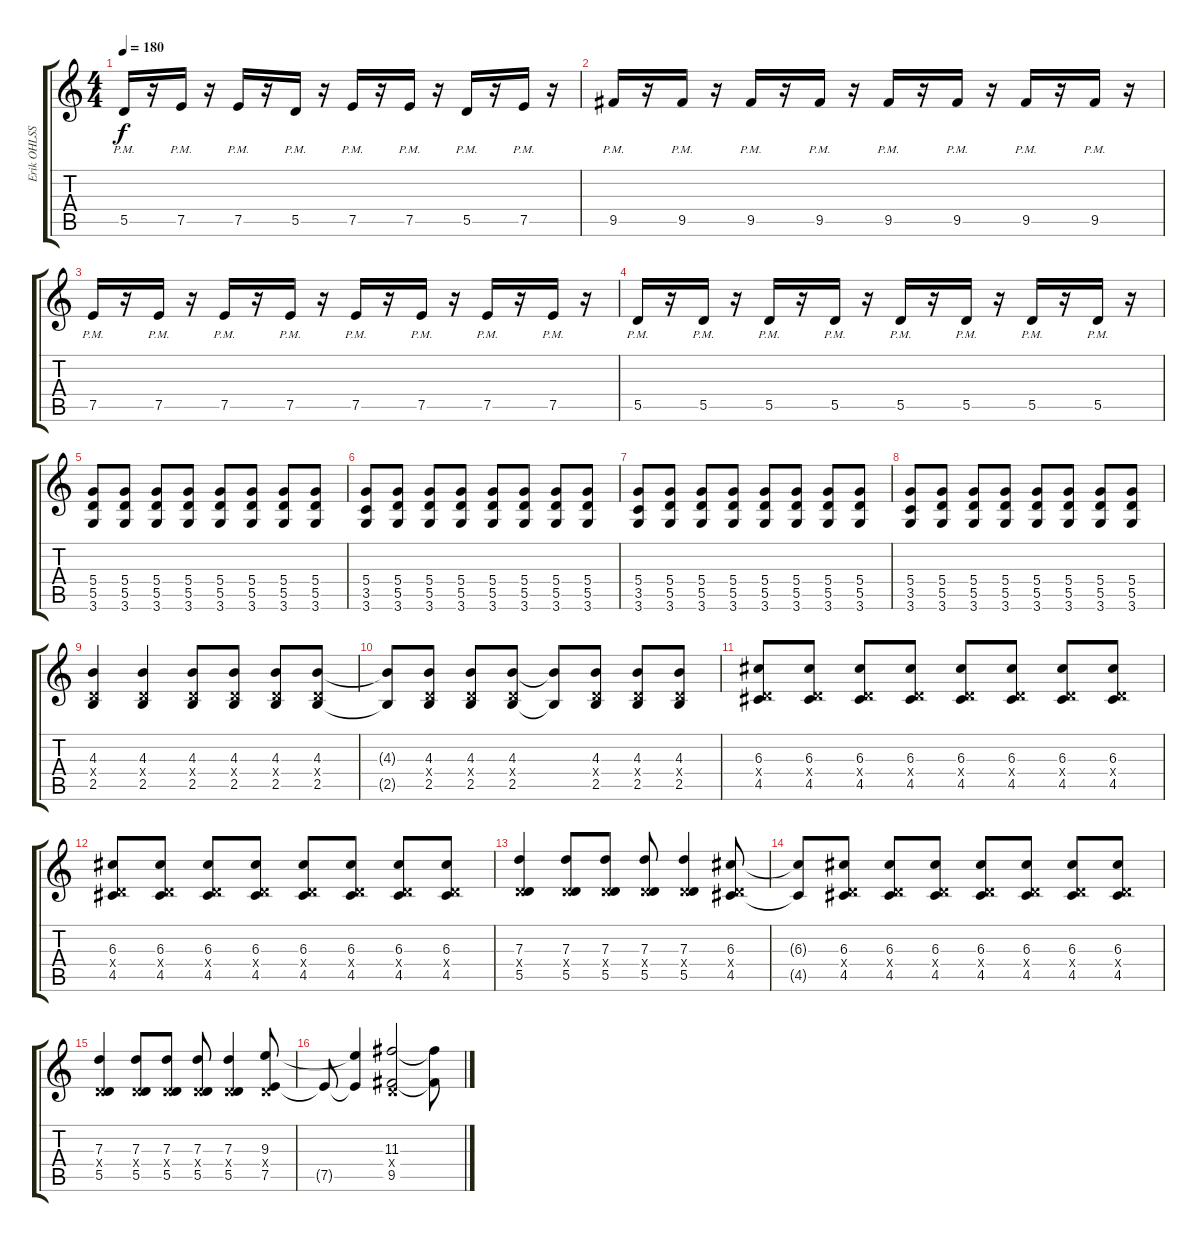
\track ("Erik OHLSSON" "Erik OHLSS") {instrument distortionguitar}
\staff {score tabs}
\tuning (E4 B3 G3 D3 A2 E2) {hide}
\ts (4 4)
\tempo 180
\clef g2
\ks c
5.5{pm}.16{dy f} r.16 7.5{pm}.16 r.16 7.5{pm}.16 r.16 5.5{pm}.16 r.16 7.5{pm}.16 r.16 7.5{pm}.16 r.16 5.5{pm}.16 r.16 7.5{pm}.16 r.16 |
9.5{pm}.16 r.16 9.5{pm}.16 r.16 9.5{pm}.16 r.16 9.5{pm}.16 r.16 9.5{pm}.16 r.16 9.5{pm}.16 r.16 9.5{pm}.16 r.16 9.5{pm}.16 r.16 |
7.5{pm}.16 r.16 7.5{pm}.16 r.16 7.5{pm}.16 r.16 7.5{pm}.16 r.16 7.5{pm}.16 r.16 7.5{pm}.16 r.16 7.5{pm}.16 r.16 7.5{pm}.16 r.16 |
5.5{pm}.16 r.16 5.5{pm}.16 r.16 5.5{pm}.16 r.16 5.5{pm}.16 r.16 5.5{pm}.16 r.16 5.5{pm}.16 r.16 5.5{pm}.16 r.16 5.5{pm}.16 r.16 |
(5.4 5.5 3.6).8 (5.4 5.5 3.6).8 (5.4 5.5 3.6).8 (5.4 5.5 3.6).8 (5.4 5.5 3.6).8 (5.4 5.5 3.6).8 (5.4 5.5 3.6).8 (5.4 5.5 3.6).8 |
(5.4 3.5 3.6).8 (5.4 5.5 3.6).8 (5.4 5.5 3.6).8 (5.4 5.5 3.6).8 (5.4 5.5 3.6).8 (5.4 5.5 3.6).8 (5.4 5.5 3.6).8 (5.4 5.5 3.6).8 |
(5.4 3.5 3.6).8 (5.4 5.5 3.6).8 (5.4 5.5 3.6).8 (5.4 5.5 3.6).8 (5.4 5.5 3.6).8 (5.4 5.5 3.6).8 (5.4 5.5 3.6).8 (5.4 5.5 3.6).8 |
(5.4 3.5 3.6).8 (5.4 5.5 3.6).8 (5.4 5.5 3.6).8 (5.4 5.5 3.6).8 (5.4 5.5 3.6).8 (5.4 5.5 3.6).8 (5.4 5.5 3.6).8 (5.4 5.5 3.6).8 |
(4.3 0.4{x} 2.5).4 (4.3 0.4{x} 2.5).4 (4.3 0.4{x} 2.5).8 (4.3 0.4{x} 2.5).8 (4.3 0.4{x} 2.5).8 (4.3 0.4{x} 2.5).8 |
(4.3{t} 2.5{t}).8 (4.3 0.4{x} 2.5).8 (4.3 0.4{x} 2.5).8 (4.3 0.4{x} 2.5).8 (4.3{t} 2.5{t}).8 (4.3 0.4{x} 2.5).8 (4.3 0.4{x} 2.5).8 (4.3 0.4{x} 2.5).8 |
(6.3 0.4{x} 4.5).8 (6.3 0.4{x} 4.5).8 (6.3 0.4{x} 4.5).8 (6.3 0.4{x} 4.5).8 (6.3 0.4{x} 4.5).8 (6.3 0.4{x} 4.5).8 (6.3 0.4{x} 4.5).8 (6.3 0.4{x} 4.5).8 |
(6.3 0.4{x} 4.5).8 (6.3 0.4{x} 4.5).8 (6.3 0.4{x} 4.5).8 (6.3 0.4{x} 4.5).8 (6.3 0.4{x} 4.5).8 (6.3 0.4{x} 4.5).8 (6.3 0.4{x} 4.5).8 (6.3 0.4{x} 4.5).8 |
(7.3 0.4{x} 5.5).4 (7.3 0.4{x} 5.5).8 (7.3 0.4{x} 5.5).8 (7.3 0.4{x} 5.5).8 (7.3 0.4{x} 5.5).4 (6.3 0.4{x} 4.5).8 |
(6.3{t} 4.5{t}).8 (6.3 0.4{x} 4.5).8 (6.3 0.4{x} 4.5).8 (6.3 0.4{x} 4.5).8 (6.3 0.4{x} 4.5).8 (6.3 0.4{x} 4.5).8 (6.3 0.4{x} 4.5).8 (6.3 0.4{x} 4.5).8 |
(7.3 0.4{x} 5.5).4 (7.3 0.4{x} 5.5).8 (7.3 0.4{x} 5.5).8 (7.3 0.4{x} 5.5).8 (7.3 0.4{x} 5.5).4 (9.3 0.4{x} 7.5).8 |
7.5{t}.8 (9.3{t} 7.5{t}).4 (11.3 0.4{x} 9.5).2 (11.3{t} 9.5{t}).8
